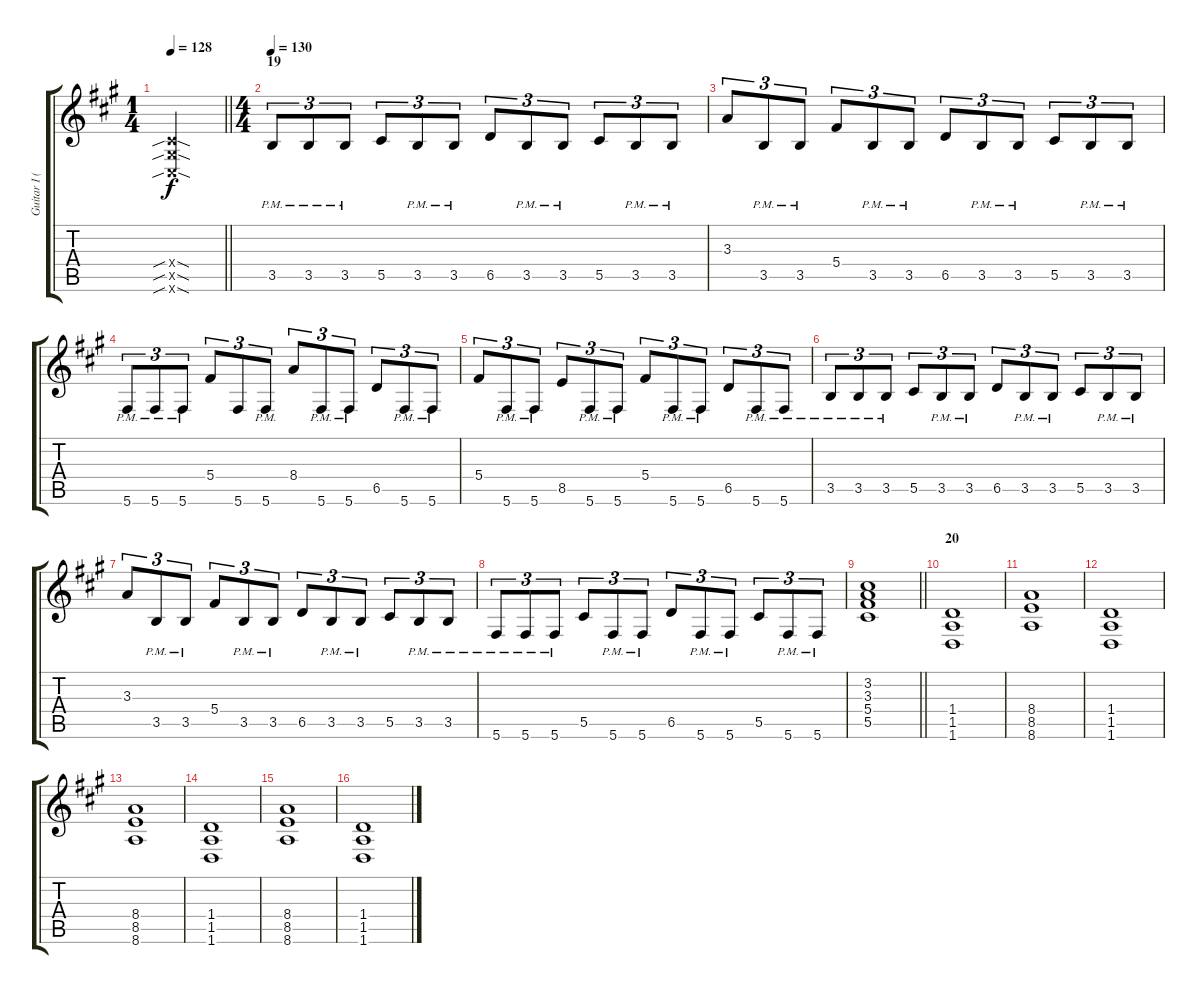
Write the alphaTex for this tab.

\track ("Guitar I (Hizaki)" "Guitar I (") {instrument overdrivenguitar}
\staff {score tabs}
\tuning (Eb4 Bb3 Gb3 Db3 Ab2 Db2) {hide}
\ts (1 4)
\tempo 128
\clef g2
\barLineRight lightlight
\ks f#minor
(0.4{sib sod x} 0.5{sib sod x} 0.6{sib sod x}).4{dy f volume 16} |
\ts (4 4)
\section ("" "19")
\tempo 130
3.5{pm}.8{tu (3 2) volume 13 balance 13} 3.5{pm}.8{tu (3 2)} 3.5{pm}.8{tu (3 2)} 5.5.8{tu (3 2)} 3.5{pm}.8{tu (3 2)} 3.5{pm}.8{tu (3 2)} 6.5.8{tu (3 2)} 3.5{pm}.8{tu (3 2)} 3.5{pm}.8{tu (3 2)} 5.5.8{tu (3 2)} 3.5{pm}.8{tu (3 2)} 3.5{pm}.8{tu (3 2)} |
3.3.8{tu (3 2)} 3.5{pm}.8{tu (3 2)} 3.5{pm}.8{tu (3 2)} 5.4.8{tu (3 2)} 3.5{pm}.8{tu (3 2)} 3.5{pm}.8{tu (3 2)} 6.5.8{tu (3 2)} 3.5{pm}.8{tu (3 2)} 3.5{pm}.8{tu (3 2)} 5.5.8{tu (3 2)} 3.5{pm}.8{tu (3 2)} 3.5{pm}.8{tu (3 2)} |
5.6{pm}.8{tu (3 2)} 5.6{pm}.8{tu (3 2)} 5.6{pm}.8{tu (3 2)} 5.4.8{tu (3 2)} 5.6.8{tu (3 2)} 5.6{pm}.8{tu (3 2)} 8.4.8{tu (3 2)} 5.6{pm}.8{tu (3 2)} 5.6{pm}.8{tu (3 2)} 6.5.8{tu (3 2)} 5.6{pm}.8{tu (3 2)} 5.6{pm}.8{tu (3 2)} |
5.4.8{tu (3 2)} 5.6{pm}.8{tu (3 2)} 5.6{pm}.8{tu (3 2)} 8.5.8{tu (3 2)} 5.6{pm}.8{tu (3 2)} 5.6{pm}.8{tu (3 2)} 5.4.8{tu (3 2)} 5.6{pm}.8{tu (3 2)} 5.6{pm}.8{tu (3 2)} 6.5.8{tu (3 2)} 5.6{pm}.8{tu (3 2)} 5.6{pm}.8{tu (3 2)} |
3.5{pm}.8{tu (3 2)} 3.5{pm}.8{tu (3 2)} 3.5{pm}.8{tu (3 2)} 5.5.8{tu (3 2)} 3.5{pm}.8{tu (3 2)} 3.5{pm}.8{tu (3 2)} 6.5.8{tu (3 2)} 3.5{pm}.8{tu (3 2)} 3.5{pm}.8{tu (3 2)} 5.5.8{tu (3 2)} 3.5{pm}.8{tu (3 2)} 3.5{pm}.8{tu (3 2)} |
3.3.8{tu (3 2)} 3.5{pm}.8{tu (3 2)} 3.5{pm}.8{tu (3 2)} 5.4.8{tu (3 2)} 3.5{pm}.8{tu (3 2)} 3.5{pm}.8{tu (3 2)} 6.5.8{tu (3 2)} 3.5{pm}.8{tu (3 2)} 3.5{pm}.8{tu (3 2)} 5.5.8{tu (3 2)} 3.5{pm}.8{tu (3 2)} 3.5{pm}.8{tu (3 2)} |
5.6{pm}.8{tu (3 2)} 5.6{pm}.8{tu (3 2)} 5.6{pm}.8{tu (3 2)} 5.5.8{tu (3 2)} 5.6{pm}.8{tu (3 2)} 5.6{pm}.8{tu (3 2)} 6.5.8{tu (3 2)} 5.6{pm}.8{tu (3 2)} 5.6{pm}.8{tu (3 2)} 5.5.8{tu (3 2)} 5.6{pm}.8{tu (3 2)} 5.6{pm}.8{tu (3 2)} |
\barLineRight lightlight
(3.2 3.3 5.4 5.5).1 |
\section ("" "20")
(1.4 1.5 1.6).1 |
(8.4 8.5 8.6).1 |
(1.4 1.5 1.6).1 |
(8.4 8.5 8.6).1 |
(1.4 1.5 1.6).1 |
(8.4 8.5 8.6).1 |
(1.4 1.5 1.6).1
